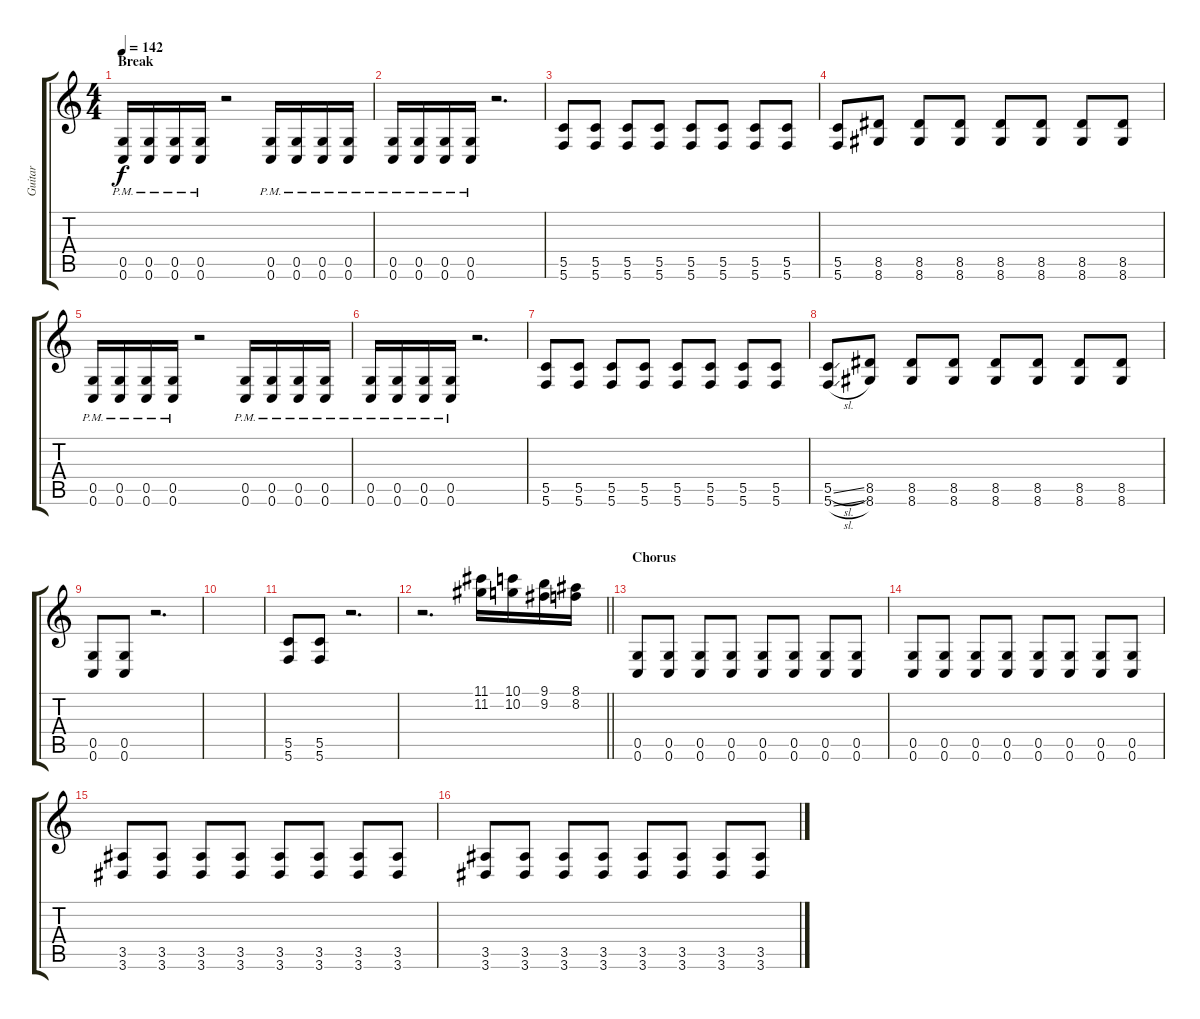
\track ("Guitar " "Guitar ") {instrument distortionguitar}
\staff {score tabs}
\tuning (D4 A3 F3 C3 G2 C2) {hide}
\ts (4 4)
\section ("" "Break")
\tempo 142
\clef g2
\ks c
(0.5 0.6{pm}).16{dy f} (0.5 0.6{pm}).16 (0.5 0.6{pm}).16 (0.5 0.6{pm}).16 r.2 (0.5 0.6{pm}).16 (0.5 0.6{pm}).16 (0.5 0.6{pm}).16 (0.5 0.6{pm}).16 |
(0.5 0.6{pm}).16 (0.5 0.6{pm}).16 (0.5 0.6{pm}).16 (0.5 0.6{pm}).16 r.2{d} |
(5.5 5.6).8 (5.5 5.6).8 (5.5 5.6).8 (5.5 5.6).8 (5.5 5.6).8 (5.5 5.6).8 (5.5 5.6).8 (5.5 5.6).8 |
(5.5 5.6).8 (8.5 8.6).8 (8.5 8.6).8 (8.5 8.6).8 (8.5 8.6).8 (8.5 8.6).8 (8.5 8.6).8 (8.5 8.6).8 |
(0.5 0.6{pm}).16 (0.5 0.6{pm}).16 (0.5 0.6{pm}).16 (0.5 0.6{pm}).16 r.2 (0.5 0.6{pm}).16 (0.5 0.6{pm}).16 (0.5 0.6{pm}).16 (0.5 0.6{pm}).16 |
(0.5 0.6{pm}).16 (0.5 0.6{pm}).16 (0.5 0.6{pm}).16 (0.5 0.6{pm}).16 r.2{d} |
(5.5 5.6).8 (5.5 5.6).8 (5.5 5.6).8 (5.5 5.6).8 (5.5 5.6).8 (5.5 5.6).8 (5.5 5.6).8 (5.5 5.6).8 |
(5.5{sl} 5.6{sl}).8 (8.5 8.6).8 (8.5 8.6).8 (8.5 8.6).8 (8.5 8.6).8 (8.5 8.6).8 (8.5 8.6).8 (8.5 8.6).8 |
(0.5 0.6).8 (0.5 0.6).8 r.2{d} |
|
(5.5 5.6).8 (5.5 5.6).8 r.2{d} |
\barLineRight lightlight
r.2{d} (11.1 11.2).16{instrument guitarfretnoise} (10.1 10.2).16 (9.1 9.2).16 (8.1 8.2).16 |
\section ("" "Chorus")
(0.5 0.6).8{instrument distortionguitar} (0.5 0.6).8 (0.5 0.6).8 (0.5 0.6).8 (0.5 0.6).8 (0.5 0.6).8 (0.5 0.6).8 (0.5 0.6).8 |
(0.5 0.6).8 (0.5 0.6).8 (0.5 0.6).8 (0.5 0.6).8 (0.5 0.6).8 (0.5 0.6).8 (0.5 0.6).8 (0.5 0.6).8 |
(3.5 3.6).8 (3.5 3.6).8 (3.5 3.6).8 (3.5 3.6).8 (3.5 3.6).8 (3.5 3.6).8 (3.5 3.6).8 (3.5 3.6).8 |
(3.5 3.6).8 (3.5 3.6).8 (3.5 3.6).8 (3.5 3.6).8 (3.5 3.6).8 (3.5 3.6).8 (3.5 3.6).8 (3.5 3.6).8
